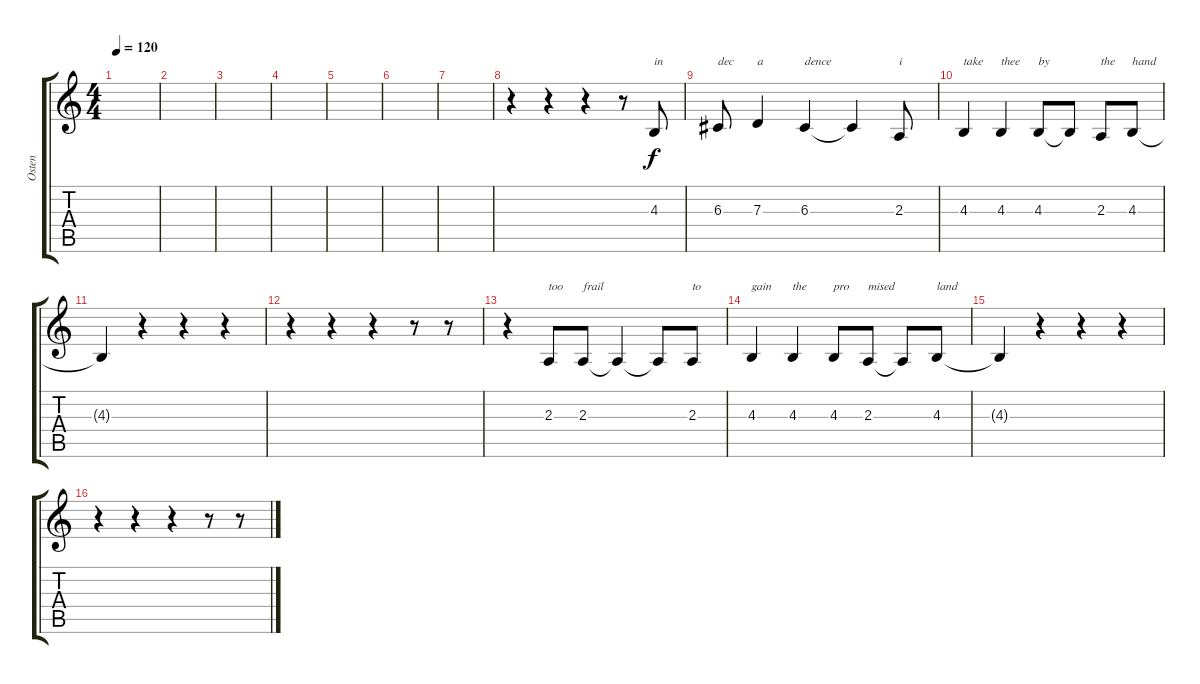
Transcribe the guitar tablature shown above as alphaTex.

\track ("Osten" "Osten") {instrument choiraahs}
\staff {score tabs}
\tuning (E4 B3 G3 D3 A2 E2) {hide}
\ts (4 4)
\tempo 120
\clef g2
\ks c
|
|
|
|
|
|
|
r.4 r.4 r.4 r.8 4.3.8{txt "in"} |
6.3.8{txt "dec"} 7.3.4{txt "a"} 6.3.4{txt "dence"} 6.3{t}.4 2.3.8{txt "i"} |
4.3.4{txt "take"} 4.3.4{txt "thee"} 4.3.8{txt "by"} 4.3{t}.8 2.3.8{txt "the"} 4.3.8{txt "hand"} |
4.3{t}.4 r.4 r.4 r.4 |
r.4 r.4 r.4 r.8 r.8 |
r.4 2.3.8{txt "too"} 2.3.8{txt "frail"} 2.3{t}.4 2.3{t}.8 2.3.8{txt "to"} |
4.3.4{txt "gain"} 4.3.4{txt "the"} 4.3.8{txt "pro"} 2.3.8{txt "mised"} 2.3{t}.8 4.3.8{txt "land"} |
4.3{t}.4 r.4 r.4 r.4 |
r.4 r.4 r.4 r.8 r.8
